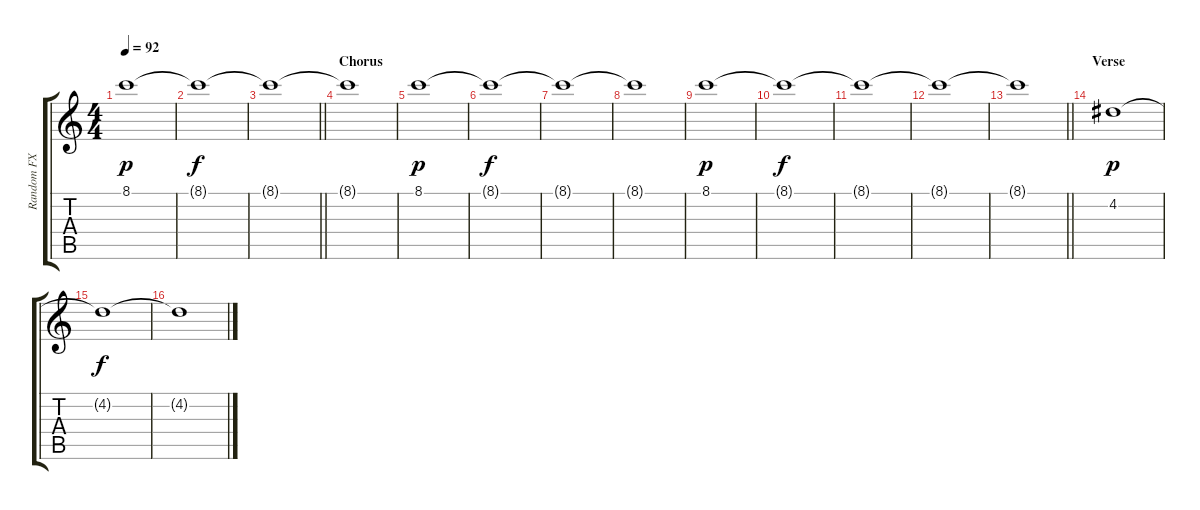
\track ("Random FX" "Random FX") {instrument acousticguitarnylon}
\staff {score tabs}
\tuning (E4 B3 G3 D3 A2 D2) {hide}
\ts (4 4)
\tempo 92
\clef g2
\ks c
8.1.1{dy p instrument pad2warm} |
8.1{t}.1{dy f} |
\barLineRight lightlight
8.1{t}.1 |
\section ("" "Chorus")
8.1{t}.1 |
8.1.1{dy p instrument pad2warm} |
8.1{t}.1{dy f} |
8.1{t}.1 |
8.1{t}.1 |
8.1.1{dy p instrument pad2warm} |
8.1{t}.1{dy f} |
8.1{t}.1 |
8.1{t}.1 |
\barLineRight lightlight
8.1{t}.1 |
\section ("" "Verse")
4.2.1{dy p instrument pad4choir} |
4.2{t}.1{dy f} |
4.2{t}.1
